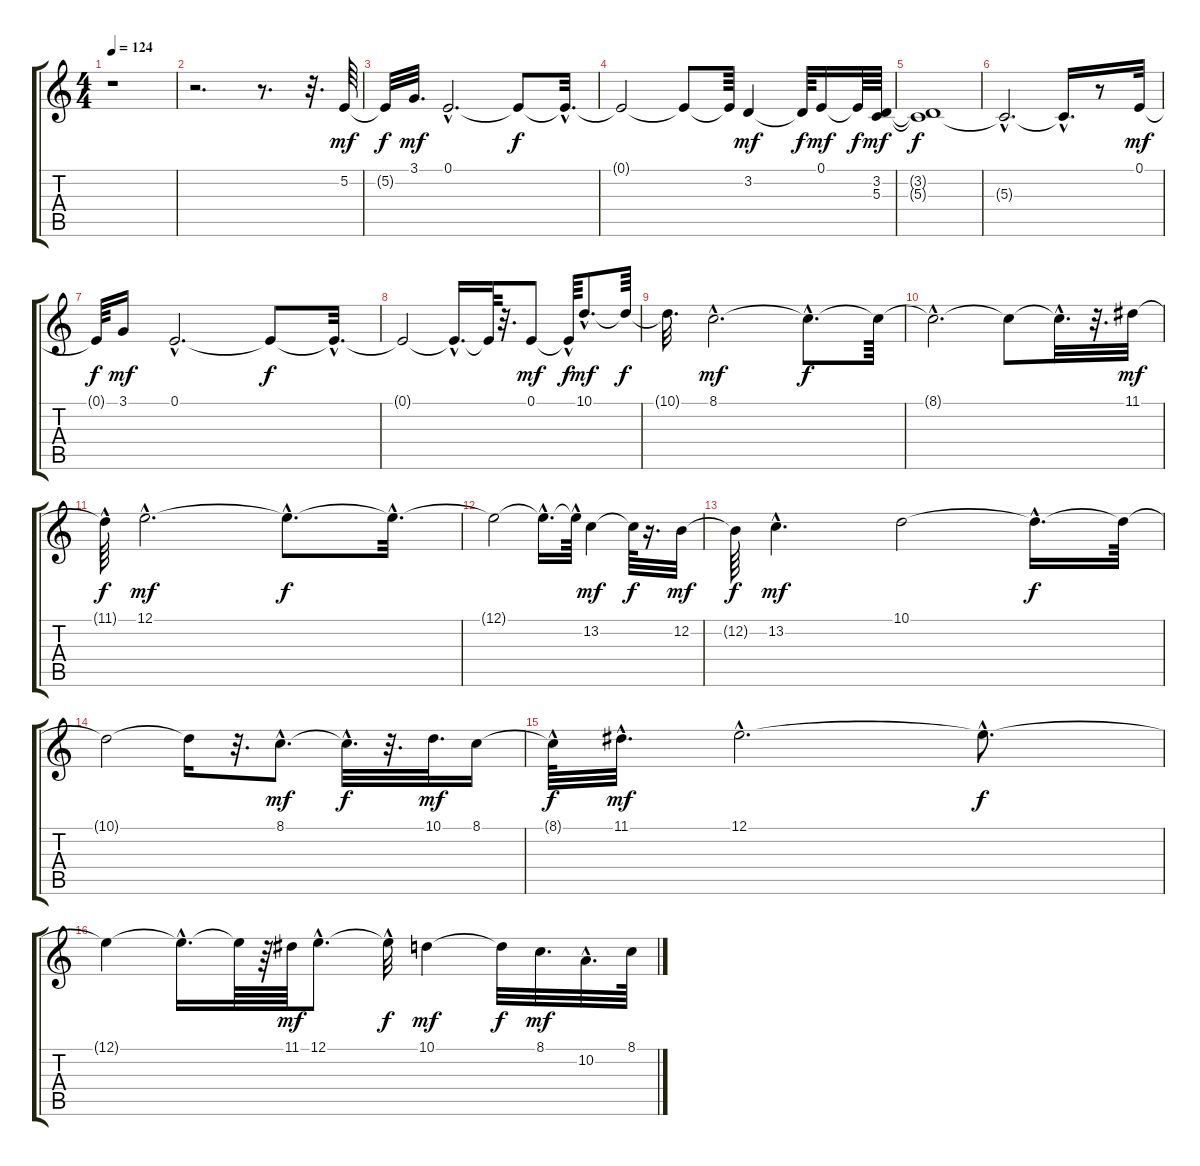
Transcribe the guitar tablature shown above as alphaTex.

\track "" {instrument altosax}
\staff {score tabs}
\tuning (E4 B3 G3 D3 A2 E2) {hide}
\ts (4 4)
\tempo 124
\clef g2
\ks c
r.1{dy mf} |
r.2{d} r.8{d} r.32{d} 5.2.64 |
5.2{t}.32{dy f} 3.1.32{d dy mf} 0.1{hac}.2{d} 0.1{t}.8{dy f} 0.1{hac t}.32{d} |
0.1{t}.2 0.1{t}.8 0.1{t}.64 3.2.4{dy mf} 3.2{t}.64{dy f} 0.1.16{dy mf} 0.1{t}.64{dy f} (3.2 5.3).64{dy mf} |
(3.2{t} 5.3{t}).1{dy f} |
5.3{hac t}.2{d} 5.3{hac t}.16{d} r.8 0.1.32{dy mf} |
0.1{t}.64{dy f} 3.1.16{dy mf} 0.1{hac}.2{d} 0.1{t}.8{dy f} 0.1{hac t}.32{d} |
0.1{t}.2 0.1{hac t}.16{d} 0.1{t}.64 r.32{d} 0.1.8{dy mf} 0.1{hac t}.64{dy f} 10.1{hac}.8{d dy mf} 10.1{t}.64{dy f} |
10.1{t}.32{d} 8.1{hac}.2{d dy mf} 8.1{hac t}.8{d dy f} 8.1{t}.64 |
8.1{hac t}.2{d} 8.1{t}.8 8.1{hac t}.32{d} r.32{d} 11.1.32{dy mf} |
11.1{hac t}.64{dy f} 12.1{hac}.2{d dy mf} 12.1{hac t}.8{d dy f} 12.1{hac t}.32{d} |
12.1{t}.2 12.1{hac t}.16{d} 12.1{hac t}.64 13.2.4{dy mf} 13.2{t}.64{dy f} r.16{d} 12.2.32{dy mf} |
12.2{t}.64{dy f} 13.2{hac}.4{d dy mf} 10.1.2 10.1{hac t}.16{d dy f} 10.1{t}.64 |
10.1{t}.2 10.1{t}.16 r.32{d} 8.1{hac}.8{d dy mf} 8.1{hac t}.32{d dy f} r.32{d} 10.1.32{d dy mf} 8.1.16 |
8.1{hac t}.64{dy f} 11.1{hac}.32{d dy mf} 12.1{hac}.2{d} 12.1{hac t}.8{d dy f} |
12.1{t}.4 12.1{hac t}.16{d} 12.1{t}.64 r.64 11.1.64{dy mf} 12.1{hac}.8{d} 12.1{hac t}.32{dy f} 10.1.4{dy mf} 10.1{t}.32{dy f} 8.1.32{d dy mf} 10.2{hac}.32{d} 8.1.64
